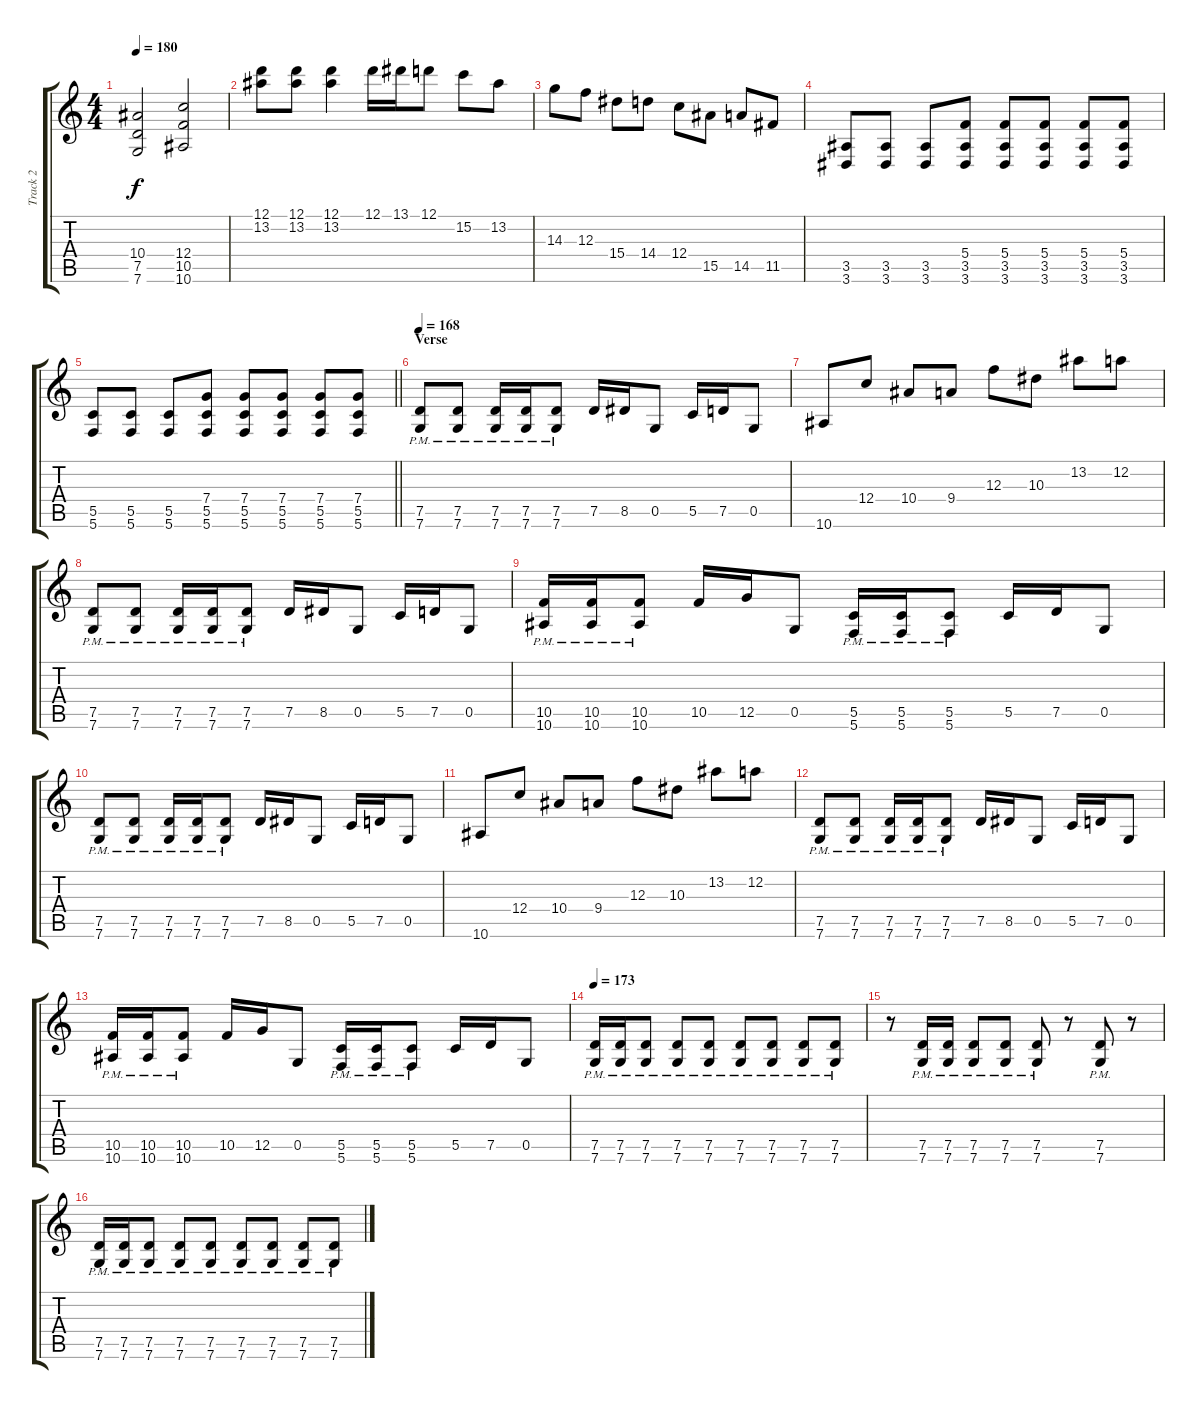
\track ("Track 2" "Track 2") {instrument distortionguitar}
\staff {score tabs}
\tuning (D4 A3 F3 C3 G2 C2) {hide}
\ts (4 4)
\tempo 180
\clef g2
\ks c
(10.4 7.5 7.6).2{dy f} (12.4 10.5 10.6).2 |
(12.1 13.2).8 (12.1 13.2).8 (12.1 13.2).4 12.1.16 13.1.16 12.1.8 15.2.8 13.2.8 |
14.3.8 12.3.8 15.4.8 14.4.8 12.4.8 15.5.8 14.5.8 11.5.8 |
(3.5 3.6).8 (3.5 3.6).8 (3.5 3.6).8 (5.4 3.5 3.6).8 (5.4 3.5 3.6).8 (5.4 3.5 3.6).8 (5.4 3.5 3.6).8 (5.4 3.5 3.6).8 |
\barLineRight lightlight
(5.5 5.6).8 (5.5 5.6).8 (5.5 5.6).8 (7.4 5.5 5.6).8 (7.4 5.5 5.6).8 (7.4 5.5 5.6).8 (7.4 5.5 5.6).8 (7.4 5.5 5.6).8 |
\section ("" "Verse")
\tempo 168
(7.5{pm} 7.6{pm}).8 (7.5{pm} 7.6{pm}).8 (7.5{pm} 7.6{pm}).16 (7.5{pm} 7.6{pm}).16 (7.5{pm} 7.6{pm}).8 7.5.16 8.5.16 0.5.8 5.5.16 7.5.16 0.5.8 |
10.6.8 12.4.8 10.4.8 9.4.8 12.3.8 10.3.8 13.2.8 12.2.8 |
(7.5{pm} 7.6{pm}).8 (7.5{pm} 7.6{pm}).8 (7.5{pm} 7.6{pm}).16 (7.5{pm} 7.6{pm}).16 (7.5{pm} 7.6{pm}).8 7.5.16 8.5.16 0.5.8 5.5.16 7.5.16 0.5.8 |
(10.5{pm} 10.6).16 (10.5{pm} 10.6).16 (10.5{pm} 10.6).8 10.5.16 12.5.16 0.5.8 (5.5{pm} 5.6).16 (5.5{pm} 5.6).16 (5.5{pm} 5.6).8 5.5.16 7.5.16 0.5.8 |
(7.5{pm} 7.6{pm}).8 (7.5{pm} 7.6{pm}).8 (7.5{pm} 7.6{pm}).16 (7.5{pm} 7.6{pm}).16 (7.5{pm} 7.6{pm}).8 7.5.16 8.5.16 0.5.8 5.5.16 7.5.16 0.5.8 |
10.6.8 12.4.8 10.4.8 9.4.8 12.3.8 10.3.8 13.2.8 12.2.8 |
(7.5{pm} 7.6{pm}).8 (7.5{pm} 7.6{pm}).8 (7.5{pm} 7.6{pm}).16 (7.5{pm} 7.6{pm}).16 (7.5{pm} 7.6{pm}).8 7.5.16 8.5.16 0.5.8 5.5.16 7.5.16 0.5.8 |
(10.5{pm} 10.6).16 (10.5{pm} 10.6).16 (10.5{pm} 10.6).8 10.5.16 12.5.16 0.5.8 (5.5{pm} 5.6).16 (5.5{pm} 5.6).16 (5.5{pm} 5.6).8 5.5.16 7.5.16 0.5.8 |
\tempo 173
(7.5{pm} 7.6{pm}).16 (7.5{pm} 7.6{pm}).16 (7.5{pm} 7.6{pm}).8 (7.5{pm} 7.6{pm}).8 (7.5{pm} 7.6{pm}).8 (7.5{pm} 7.6{pm}).8 (7.5{pm} 7.6{pm}).8 (7.5{pm} 7.6{pm}).8 (7.5{pm} 7.6{pm}).8 |
r.8 (7.5{pm} 7.6{pm}).16 (7.5{pm} 7.6{pm}).16 (7.5{pm} 7.6{pm}).8 (7.5{pm} 7.6{pm}).8 (7.5{pm} 7.6{pm}).8 r.8 (7.5{pm} 7.6{pm}).8 r.8 |
(7.5{pm} 7.6{pm}).16 (7.5{pm} 7.6{pm}).16 (7.5{pm} 7.6{pm}).8 (7.5{pm} 7.6{pm}).8 (7.5{pm} 7.6{pm}).8 (7.5{pm} 7.6{pm}).8 (7.5{pm} 7.6{pm}).8 (7.5{pm} 7.6{pm}).8 (7.5{pm} 7.6{pm}).8
